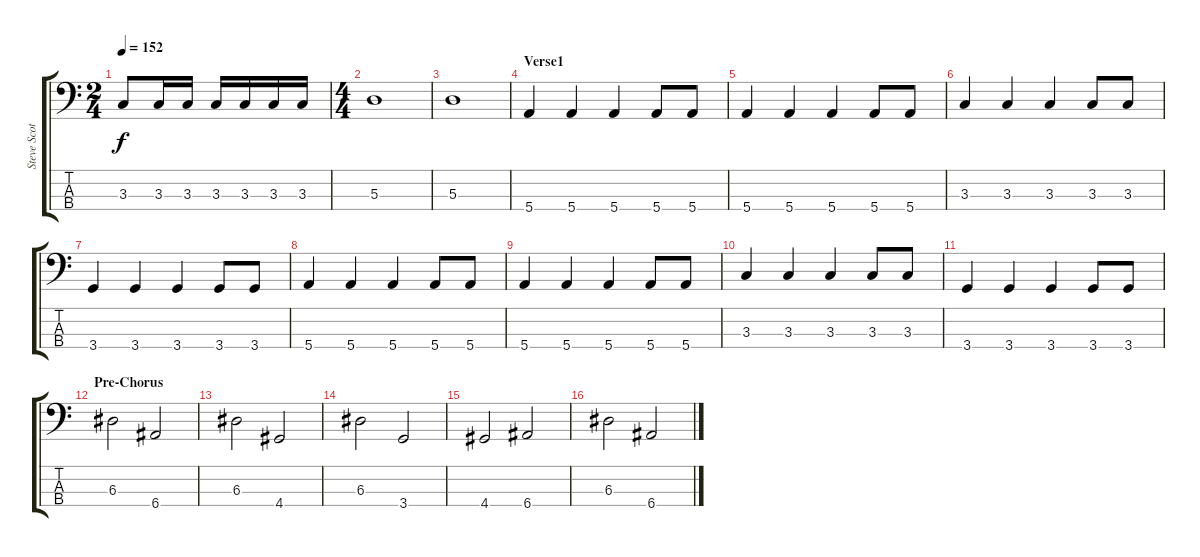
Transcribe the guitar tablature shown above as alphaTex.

\track ("Steve Scott" "Steve Scot") {instrument electricbassfinger}
\staff {score tabs}
\tuning (G2 D2 A1 E1) {hide}
\ts (2 4)
\tempo 152
\clef f4
\ks c
3.3.8{dy f} 3.3.16 3.3.16 3.3.16 3.3.16 3.3.16 3.3.16 |
\ts (4 4)
5.3.1 |
5.3.1 |
\section ("" "Verse1")
5.4.4 5.4.4 5.4.4 5.4.8 5.4.8 |
5.4.4 5.4.4 5.4.4 5.4.8 5.4.8 |
3.3.4 3.3.4 3.3.4 3.3.8 3.3.8 |
3.4.4 3.4.4 3.4.4 3.4.8 3.4.8 |
5.4.4 5.4.4 5.4.4 5.4.8 5.4.8 |
5.4.4 5.4.4 5.4.4 5.4.8 5.4.8 |
3.3.4 3.3.4 3.3.4 3.3.8 3.3.8 |
3.4.4 3.4.4 3.4.4 3.4.8 3.4.8 |
\section ("" "Pre-Chorus")
6.3.2 6.4.2 |
6.3.2 4.4.2 |
6.3.2 3.4.2 |
4.4.2 6.4.2 |
6.3.2 6.4.2
